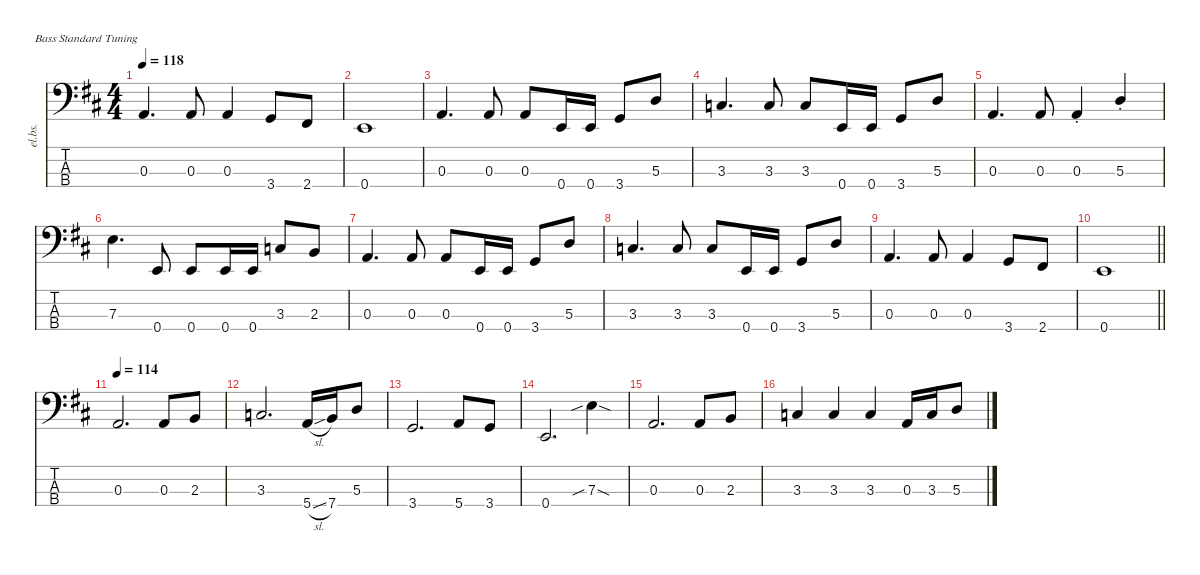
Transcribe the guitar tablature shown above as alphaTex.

\defaultSystemsLayout 4
\hideDynamics
\bracketExtendMode nobrackets
\otherSystemsTrackNameOrientation horizontal
\track ("Cliff - Bass" "el.bs.") {defaultSystemsLayout 8 instrument electricbassfinger}
\staff {score tabs}
\tuning (G2 D2 A1 E1)
\ts (4 4)
\tempo 118
\clef f4
\ks bminor
0.3{acc forcenatural}.4{d dy fff beam Up} 0.3{acc forcenatural}.8{beam Up} 0.3{acc forcenatural}.4{beam Up} 3.4{acc forcenatural}.8{beam Up} 2.4{acc #}.8{beam Up} |
0.4{acc forcenatural}.1{beam Up} |
0.3{acc forcenatural}.4{d beam Up} 0.3{acc forcenatural}.8{beam Up} 0.3{acc forcenatural}.8{beam Up} 0.4{acc forcenatural}.16{beam Up} 0.4{acc forcenatural}.16{beam Up} 3.4{acc forcenatural}.8{beam Up} 5.3{acc forcenatural}.8{beam Up} |
3.3{acc forcenatural}.4{d beam Up} 3.3{acc forcenatural}.8{beam Up} 3.3{acc forcenatural}.8{beam Up} 0.4{acc forcenatural}.16{beam Up} 0.4{acc forcenatural}.16{beam Up} 3.4{acc forcenatural}.8{beam Up} 5.3{acc forcenatural}.8{beam Up} |
0.3{acc forcenatural}.4{d beam Up} 0.3{acc forcenatural}.8{beam Up} 0.3{st acc forcenatural}.4{beam Up} 5.3{st acc forcenatural}.4{beam Up} |
7.3{acc forcenatural}.4{d beam Down} 0.4{acc forcenatural}.8{beam Up} 0.4{acc forcenatural}.8{beam Up} 0.4{acc forcenatural}.16{beam Up} 0.4{acc forcenatural}.16{beam Up} 3.3{acc forcenatural}.8{beam Up} 2.3{acc forcenatural}.8{beam Up} |
0.3{acc forcenatural}.4{d beam Up} 0.3{acc forcenatural}.8{beam Up} 0.3{acc forcenatural}.8{beam Up} 0.4{acc forcenatural}.16{beam Up} 0.4{acc forcenatural}.16{beam Up} 3.4{acc forcenatural}.8{beam Up} 5.3{acc forcenatural}.8{beam Up} |
3.3{acc forcenatural}.4{d beam Up} 3.3{acc forcenatural}.8{beam Up} 3.3{acc forcenatural}.8{beam Up} 0.4{acc forcenatural}.16{beam Up} 0.4{acc forcenatural}.16{beam Up} 3.4{acc forcenatural}.8{beam Up} 5.3{acc forcenatural}.8{beam Up} |
0.3{acc forcenatural}.4{d beam Up} 0.3{acc forcenatural}.8{beam Up} 0.3{acc forcenatural}.4{beam Up} 3.4{acc forcenatural}.8{beam Up} 2.4{acc #}.8{beam Up} |
\barLineRight lightlight
0.4{acc forcenatural}.1{beam Up} |
\tempo 114
0.3{acc forcenatural}.2{d dy ff beam Up} 0.3{acc forcenatural}.8{beam Up} 2.3{acc forcenatural}.8{beam Up} |
3.3{acc forcenatural}.2{d beam Up} 5.4{sl acc forcenatural}.16{beam Up} 7.4{acc forcenatural}.16{beam Up} 5.3{acc forcenatural}.8{beam Up} |
3.4{acc forcenatural}.2{d beam Up} 5.4{acc forcenatural}.8{beam Up} 3.4{acc forcenatural}.8{beam Up} |
0.4{acc forcenatural}.2{d beam Up} 7.3{sib sod acc forcenatural}.4{beam Down} |
0.3{acc forcenatural}.2{d beam Up} 0.3{acc forcenatural}.8{beam Up} 2.3{acc forcenatural}.8{beam Up} |
3.3{acc forcenatural}.4{beam Up} 3.3{acc forcenatural}.4{beam Up} 3.3{acc forcenatural}.4{beam Up} 0.3{acc forcenatural}.16{beam Up} 3.3{acc forcenatural}.16{beam Up} 5.3{acc forcenatural}.8{beam Up}
